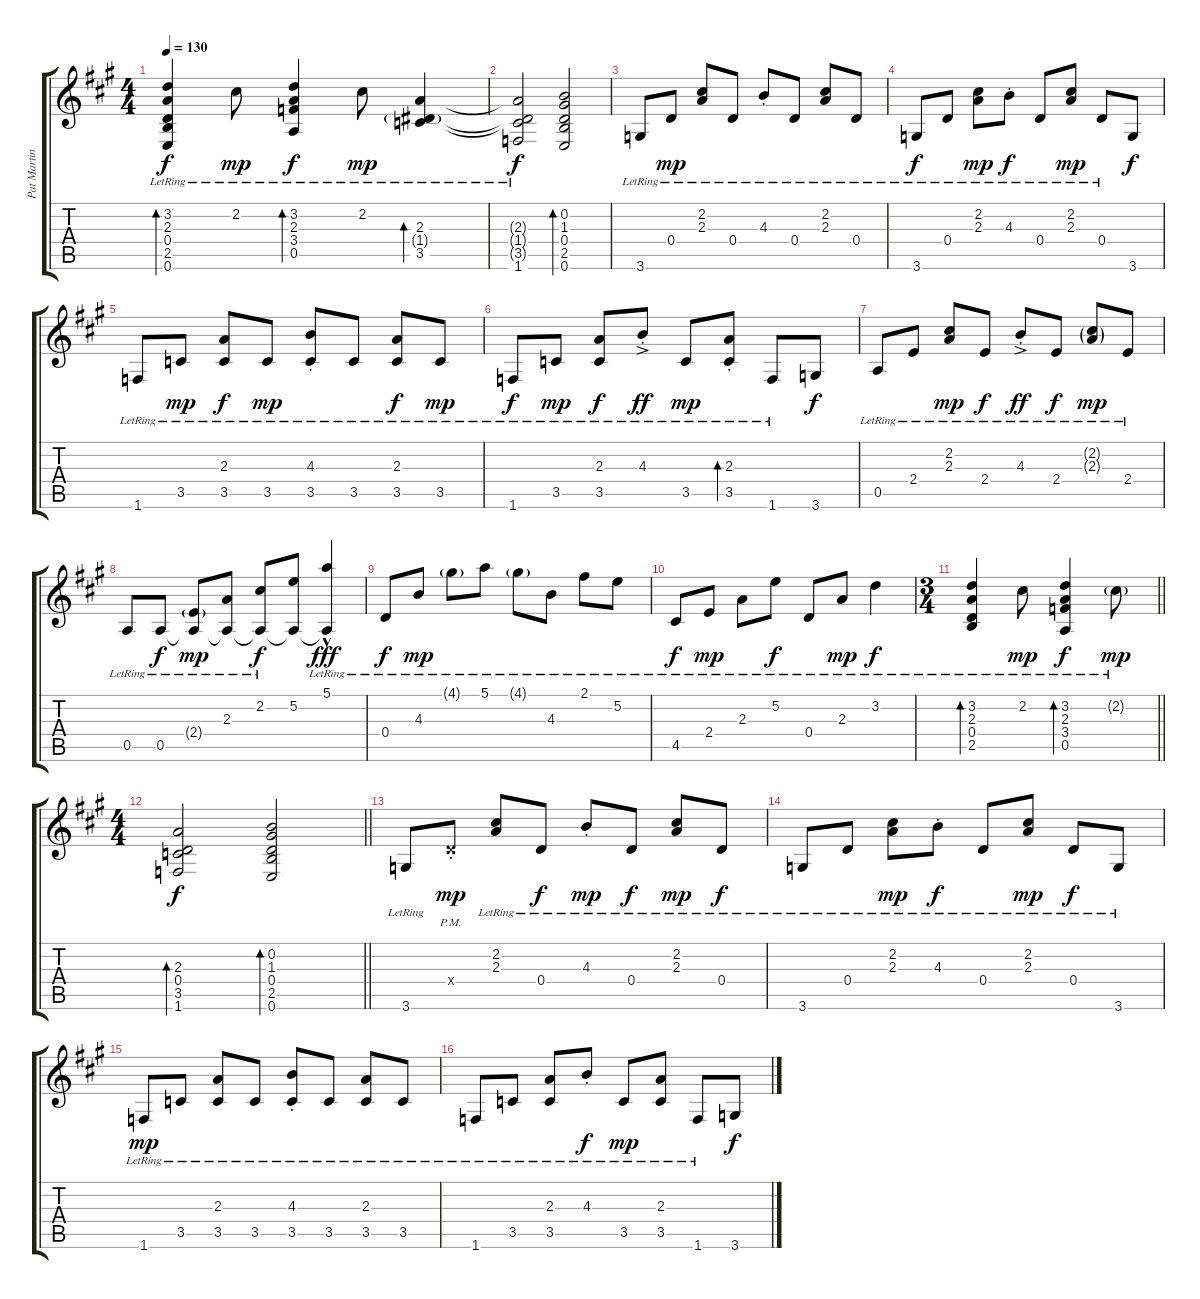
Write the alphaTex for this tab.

\track ("Pat Martino-PM's picking noise" "Pat Martin") {instrument electricguitarmuted}
\staff {score tabs}
\tuning (E4 B3 G3 D3 A2 E2) {hide}
\ts (4 4)
\tempo 130
\clef g2
\ks a
(3.2{lr} 2.3{lr} 0.4{lr} 2.5{lr} 0.6{lr}).4{bd 30 dy f} 2.2{lr}.8{dy mp} (3.2{lr} 2.3{lr} 3.4{lr} 0.5{lr}).4{bd 30 dy f} 2.2{lr}.8{dy mp} (2.3{lr} 1.4{g lr} 3.5{lr}).4{bd 30} |
(2.3{t} 1.4{t} 3.5{t} 1.6{lr}).2{dy f} (0.2 1.3 0.4 2.5 0.6).2{bd 30} |
3.6{lr}.8 0.4{lr}.8{dy mp} (2.2{lr} 2.3{lr}).8 0.4{lr}.8 4.3{st lr}.8 0.4{lr}.8 (2.2{lr} 2.3{lr}).8 0.4{lr}.8 |
3.6{lr}.8{dy f} 0.4{lr}.8 (2.2{lr} 2.3{lr}).8{dy mp} 4.3{st lr}.8{dy f} 0.4{lr}.8 (2.2{lr} 2.3{lr}).8{dy mp} 0.4{lr}.8 3.6.8{dy f} |
1.6{lr}.8 3.5{lr}.8{dy mp} (2.3{lr} 3.5{lr}).8{dy f} 3.5{lr}.8{dy mp} (4.3{st lr} 3.5{st lr}).8 3.5{lr}.8 (2.3{lr} 3.5{lr}).8{dy f} 3.5{lr}.8{dy mp} |
1.6{lr}.8{dy f} 3.5{lr}.8{dy mp} (2.3{lr} 3.5{lr}).8{dy f} 4.3{ac st lr}.8{dy ff} 3.5{lr}.8{dy mp} (2.3{st lr} 3.5{st lr}).8{bd 30} 1.6{lr}.8 3.6.8{dy f} |
0.5{lr}.8 2.4{lr}.8 (2.2{lr} 2.3{lr}).8{dy mp} 2.4{lr}.8{dy f} 4.3{ac st lr}.8{dy ff} 2.4{lr}.8{dy f} (2.2{g lr} 2.3{g lr}).8{dy mp} 2.4{lr}.8 |
0.5{lr}.8 0.5{lr}.8{dy f} (2.4{g lr} 0.5{t}).8{dy mp} (2.3{lr} 0.5{t}).8 (2.2{lr} 0.5{t}).8{dy f} (5.2 0.5{t}).8 (5.1{hac lr} 0.5{t}).4{dy fff} |
0.4{lr}.8{dy f} 4.3{lr}.8{dy mp} 4.1{g lr}.8 5.1{lr}.8 4.1{g lr}.8 4.3{lr}.8 2.1{lr}.8 5.2{lr}.8 |
4.5{lr}.8{dy f} 2.4{lr}.8{dy mp} 2.3{lr}.8 5.2{lr}.8{dy f} 0.4{lr}.8 2.3{lr}.8{dy mp} 3.2{lr}.4{dy f} |
\ts (3 4)
\barLineRight lightlight
(3.2{lr} 2.3{lr} 0.4{lr} 2.5{lr}).4{bd 30} 2.2{lr}.8{dy mp} (3.2{lr} 2.3{lr} 3.4{lr} 0.5{lr}).4{bd 30 dy f} 2.2{g lr}.8{dy mp} |
\ts (4 4)
\barLineRight lightlight
(2.3 0.4 3.5 1.6).2{bd 30 dy f} (0.2 1.3 0.4 2.5 0.6).2{bd 30} |
3.6{lr}.8 0.4{pm st x}.8{dy mp} (2.2{lr} 2.3{lr}).8 0.4{lr}.8{dy f} 4.3{st lr}.8{dy mp} 0.4{lr}.8{dy f} (2.2{lr} 2.3{lr}).8{dy mp} 0.4{lr}.8{dy f} |
3.6{lr}.8 0.4{lr}.8 (2.2{lr} 2.3{lr}).8{dy mp} 4.3{st lr}.8{dy f} 0.4{lr}.8 (2.2{lr} 2.3{lr}).8{dy mp} 0.4{lr}.8{dy f} 3.6{lr}.8 |
1.6{lr}.8{dy mp} 3.5{lr}.8 (2.3{lr} 3.5{lr}).8 3.5{lr}.8 (4.3{st lr} 3.5{st lr}).8 3.5{lr}.8 (2.3{lr} 3.5{lr}).8 3.5{lr}.8 |
1.6{lr}.8 3.5{lr}.8 (2.3{lr} 3.5{lr}).8 4.3{st lr}.8{dy f} 3.5{lr}.8{dy mp} (2.3{lr} 3.5{lr}).8 1.6{lr}.8 3.6.8{dy f}
